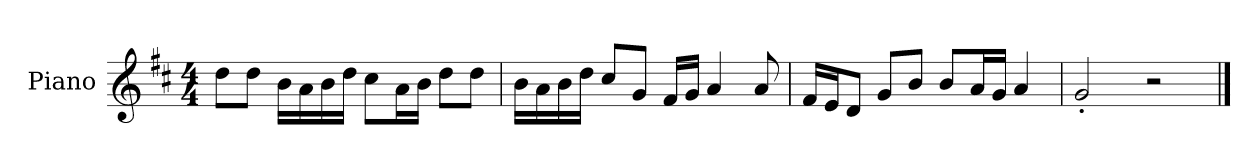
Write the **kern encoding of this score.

**kern
*part1
*staff1
*I"Piano
*I'P-no
*clefG2
*k[f#c#]
*M4/4
*MM90
=1
8dd\L
8dd\J
16b\LL
16a\
16b\
16dd\JJ
8cc#\L
16a\L
16b\JJ
8dd\L
8dd\J
=2
16b\LL
16a\
16b\
16dd\JJ
8cc#/L
8g/J
16f#/LL
16g/JJ
4a/
8a/
=3
16f#/LL
16e/J
8d/J
8g/L
8b/J
8b/L
16a/L
16g/JJ
4a/
=4
2g'/
2r
==
*-
